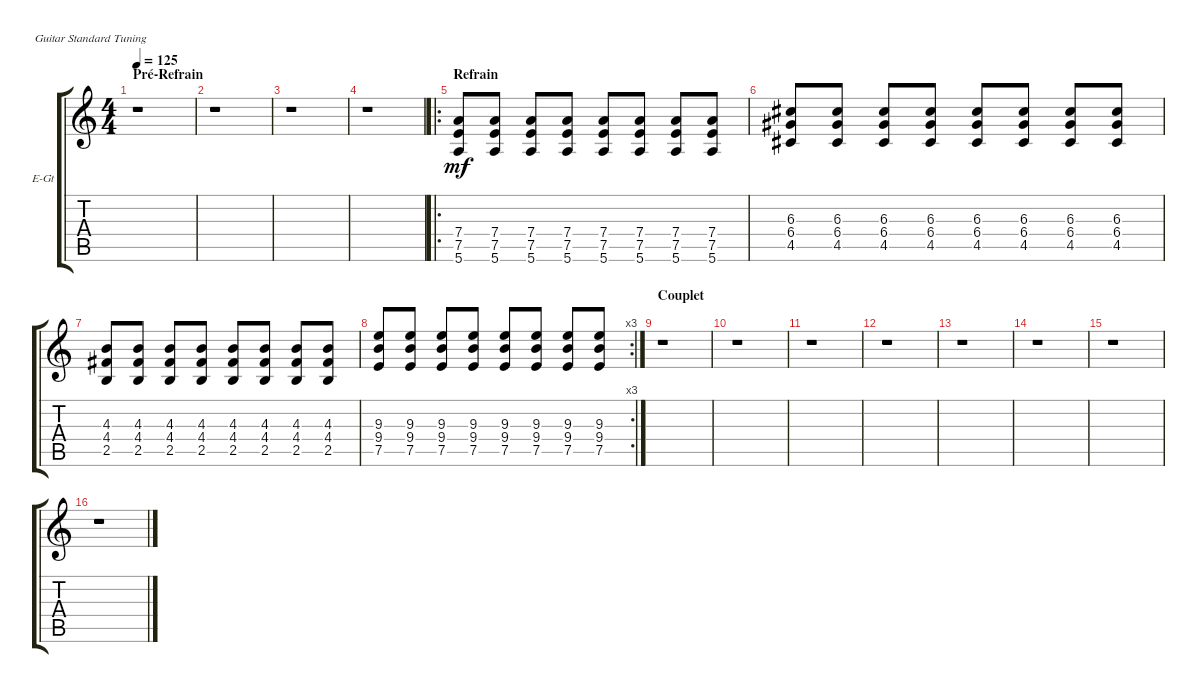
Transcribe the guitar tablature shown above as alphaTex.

\defaultSystemsLayout 4
\bracketExtendMode groupsimilarinstruments
\firstSystemTrackNameOrientation horizontal
\otherSystemsTrackNameOrientation horizontal
\track ("Electric Guitar" "E-Gt") {instrument distortionguitar}
\staff {score tabs}
\tuning (E4 B3 G3 D3 A2 E2)
\ts (4 4)
\section ("" "Pré-Refrain")
\tempo 125
\clef g2
\scale
0.333333
\ks c
r.1{dy mf} |
\scale
0.333333 r.1 |
\scale
0.312821 r.1 |
\scale
0.312821 r.1 |
\ro
\section ("" "Refrain")
\scale
0.374359 (5.6 7.5 7.4).8 (5.6 7.5 7.4).8 (5.6 7.5 7.4).8 (5.6 7.5 7.4).8 (5.6 7.5 7.4).8 (5.6 7.5 7.4).8 (5.6 7.5 7.4).8 (5.6 7.5 7.4).8 |
\scale
0.322751 (4.5 6.4 6.3).8 (4.5 6.4 6.3).8 (4.5 6.4 6.3).8 (4.5 6.4 6.3).8 (4.5 6.4 6.3).8 (4.5 6.4 6.3).8 (4.5 6.4 6.3).8 (4.5 6.4 6.3).8 |
\scale
0.322751 (2.5 4.4 4.3).8 (2.5 4.4 4.3).8 (2.5 4.4 4.3).8 (2.5 4.4 4.3).8 (2.5 4.4 4.3).8 (2.5 4.4 4.3).8 (2.5 4.4 4.3).8 (2.5 4.4 4.3).8 |
\rc 3
\scale
0.354497 (7.5 9.4 9.3).8 (7.5 9.4 9.3).8 (7.5 9.4 9.3).8 (7.5 9.4 9.3).8 (7.5 9.4 9.3).8 (7.5 9.4 9.3).8 (7.5 9.4 9.3).8 (7.5 9.4 9.3).8 |
\section ("" "Couplet")
r.1 |
r.1 |
r.1 |
r.1 |
r.1 |
r.1 |
r.1 |
r.1
